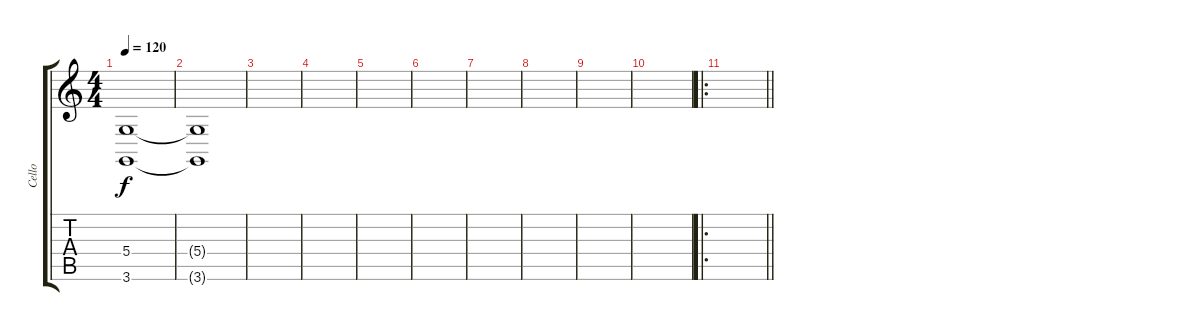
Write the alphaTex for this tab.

\track ("Cello" "Cello") {instrument cello}
\staff {score tabs}
\tuning (E4 B3 G3 D3 A2 E2) {hide}
\ts (4 4)
\tempo 120
\clef g2
\ks c
(5.4 3.6).1{dy f} |
(5.4{t} 3.6{t}).1 |
|
|
|
|
|
|
|
|
\ro
\barLineRight lightlight
